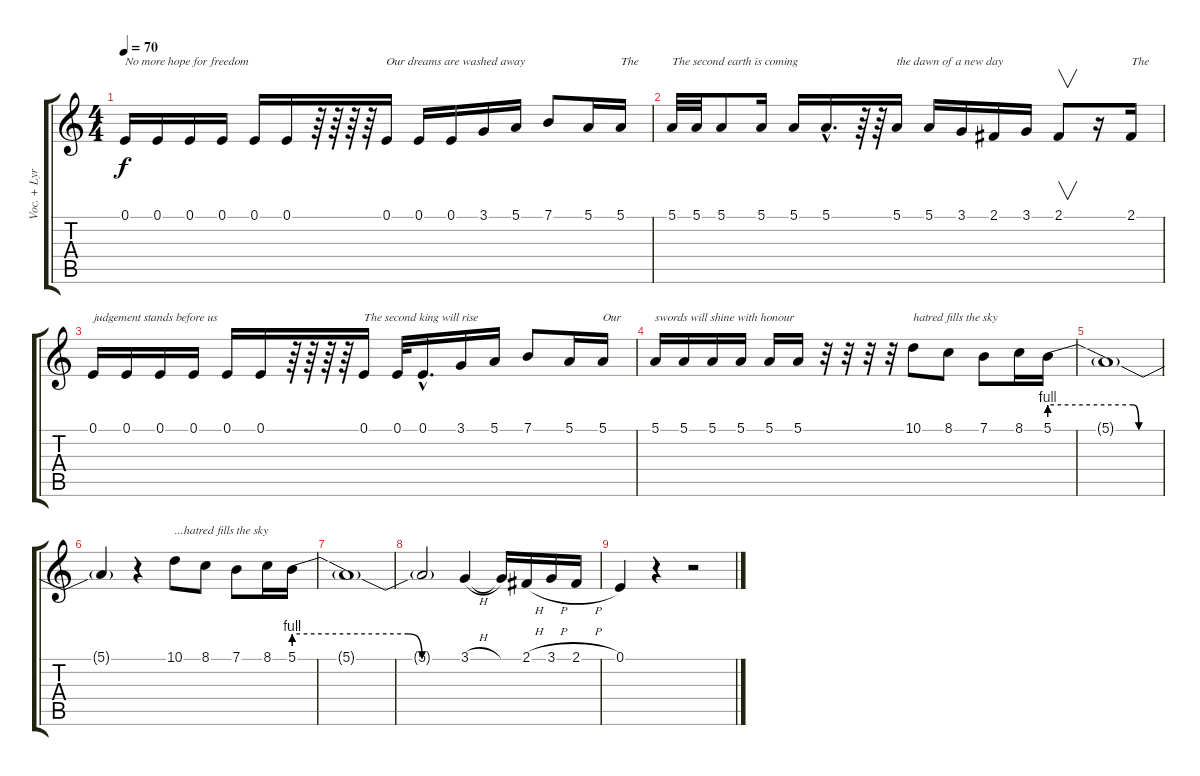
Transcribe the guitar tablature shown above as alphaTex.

\track ("Voc. + Lyr." "Voc. + Lyr") {instrument frenchhorn}
\staff {score tabs}
\tuning (E4 B3 G3 D3 A2 E2) {hide}
\ts (4 4)
\tempo 70
\clef g2
\ks c
0.1.16{txt "No more hope for freedom" dy f} 0.1.16 0.1.16 0.1.16 0.1.16 0.1.16 r.64 r.64 r.64 r.64 0.1.16{txt "Our dreams are washed away"} 0.1.16 0.1.16 3.1.16 5.1.16 7.1.8 5.1.16 5.1.16{txt "The"} |
5.1.32{txt "The second earth is coming"} 5.1.32 5.1.8 5.1.16 5.1.16 5.1{hac}.16{d} r.64 r.64 5.1.16{txt "the dawn of a new day"} 5.1.16 3.1.16 2.1.16 3.1.16 2.1.8{v} r.16 2.1.16{txt "The"} |
0.1.16{txt "judgement stands before us"} 0.1.16 0.1.16 0.1.16 0.1.16 0.1.16 r.64 r.64 r.64 r.64 0.1.16{txt "The second king will rise"} 0.1.32 0.1{hac}.16{d} 3.1.16 5.1.16 7.1.8 5.1.16 5.1.16{txt "Our"} |
5.1.16{txt "swords will shine with honour"} 5.1.16 5.1.16 5.1.16 5.1.16 5.1.16 r.32 r.32 r.32 r.32 10.1.8{txt "hatred fills the sky"} 8.1.8 7.1.8 8.1.16 5.1{be (custom 0 4 44 4 47 0 60 0)}.16 |
5.1{t}.1 |
5.1{t}.4 r.4 10.1.8{txt "...hatred fills the sky"} 8.1.8 7.1.8 8.1.16 5.1{be (custom 0 4 41 4 46 0 60 0)}.16 |
5.1{t}.1 |
5.1{t}.2 3.1{h}.4 3.1{t}.16 2.1{h}.16 3.1{h}.16 2.1{h}.16 |
0.1.4 r.4 r.2
